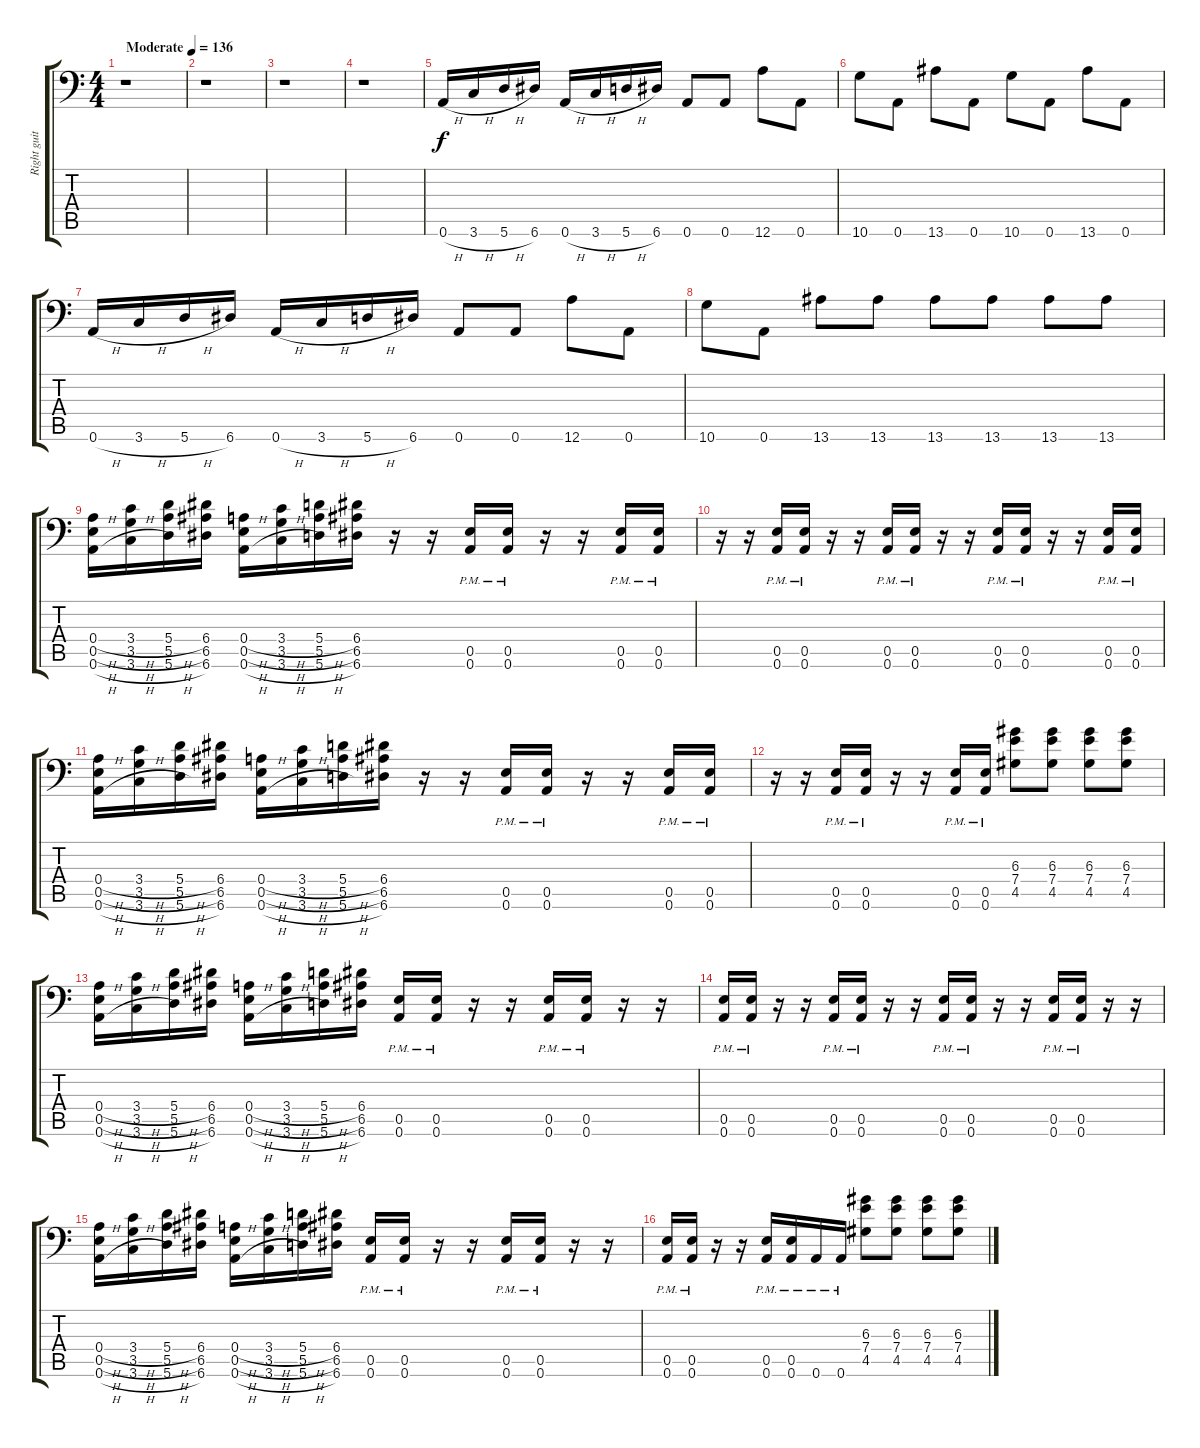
\track ("Right guitar" "Right guit") {instrument distortionguitar}
\staff {score tabs}
\tuning (B3 Gb3 D3 A2 E2 A1) {hide}
\ts (4 4)
\tempo (136 "Moderate")
\clef f4
\ks c
r.1{dy f instrument distortionguitar} |
r.1 |
r.1 |
r.1 |
0.6{h}.16 3.6{h}.16 5.6{h}.16 6.6.16 0.6{h}.16 3.6{h}.16 5.6{h}.16 6.6.16 0.6.8 0.6.8 12.6.8 0.6.8 |
10.6.8 0.6.8 13.6.8 0.6.8 10.6.8 0.6.8 13.6.8 0.6.8 |
0.6{h}.16 3.6{h}.16 5.6{h}.16 6.6.16 0.6{h}.16 3.6{h}.16 5.6{h}.16 6.6.16 0.6.8 0.6.8 12.6.8 0.6.8 |
10.6.8 0.6.8 13.6.8 13.6.8 13.6.8 13.6.8 13.6.8 13.6.8 |
(0.4{h} 0.5{h} 0.6{h}).16 (3.4{h} 3.5{h} 3.6{h}).16 (5.4{h} 5.5{h} 5.6{h}).16 (6.4 6.5 6.6).16 (0.4{h} 0.5{h} 0.6{h}).16 (3.4{h} 3.5{h} 3.6{h}).16 (5.4{h} 5.5{h} 5.6{h}).16 (6.4 6.5 6.6).16 r.16 r.16 (0.5{pm} 0.6{pm}).16 (0.5{pm} 0.6{pm}).16 r.16 r.16 (0.5{pm} 0.6{pm}).16 (0.5{pm} 0.6{pm}).16 |
r.16 r.16 (0.5{pm} 0.6{pm}).16 (0.5{pm} 0.6{pm}).16 r.16 r.16 (0.5{pm} 0.6{pm}).16 (0.5{pm} 0.6{pm}).16 r.16 r.16 (0.5{pm} 0.6{pm}).16 (0.5{pm} 0.6{pm}).16 r.16 r.16 (0.5{pm} 0.6{pm}).16 (0.5{pm} 0.6{pm}).16 |
(0.4{h} 0.5{h} 0.6{h}).16 (3.4{h} 3.5{h} 3.6{h}).16 (5.4{h} 5.5{h} 5.6{h}).16 (6.4 6.5 6.6).16 (0.4{h} 0.5{h} 0.6{h}).16 (3.4{h} 3.5{h} 3.6{h}).16 (5.4{h} 5.5{h} 5.6{h}).16 (6.4 6.5 6.6).16 r.16 r.16 (0.5{pm} 0.6{pm}).16 (0.5{pm} 0.6{pm}).16 r.16 r.16 (0.5{pm} 0.6{pm}).16 (0.5{pm} 0.6{pm}).16 |
r.16 r.16 (0.5{pm} 0.6{pm}).16 (0.5{pm} 0.6{pm}).16 r.16 r.16 (0.5{pm} 0.6{pm}).16 (0.5{pm} 0.6{pm}).16 (6.3 7.4 4.5).8 (6.3 7.4 4.5).8 (6.3 7.4 4.5).8 (6.3 7.4 4.5).8 |
(0.4{h} 0.5{h} 0.6{h}).16 (3.4{h} 3.5{h} 3.6{h}).16 (5.4{h} 5.5{h} 5.6{h}).16 (6.4 6.5 6.6).16 (0.4{h} 0.5{h} 0.6{h}).16 (3.4{h} 3.5{h} 3.6{h}).16 (5.4{h} 5.5{h} 5.6{h}).16 (6.4 6.5 6.6).16 (0.5{pm} 0.6{pm}).16 (0.5{pm} 0.6{pm}).16 r.16 r.16 (0.5{pm} 0.6{pm}).16 (0.5{pm} 0.6{pm}).16 r.16 r.16 |
(0.5{pm} 0.6{pm}).16 (0.5{pm} 0.6{pm}).16 r.16 r.16 (0.5{pm} 0.6{pm}).16 (0.5{pm} 0.6{pm}).16 r.16 r.16 (0.5{pm} 0.6{pm}).16 (0.5{pm} 0.6{pm}).16 r.16 r.16 (0.5{pm} 0.6{pm}).16 (0.5{pm} 0.6{pm}).16 r.16 r.16 |
(0.4{h} 0.5{h} 0.6{h}).16 (3.4{h} 3.5{h} 3.6{h}).16 (5.4{h} 5.5{h} 5.6{h}).16 (6.4 6.5 6.6).16 (0.4{h} 0.5{h} 0.6{h}).16 (3.4{h} 3.5{h} 3.6{h}).16 (5.4{h} 5.5{h} 5.6{h}).16 (6.4 6.5 6.6).16 (0.5{pm} 0.6{pm}).16 (0.5{pm} 0.6{pm}).16 r.16 r.16 (0.5{pm} 0.6{pm}).16 (0.5{pm} 0.6{pm}).16 r.16 r.16 |
(0.5{pm} 0.6{pm}).16 (0.5{pm} 0.6{pm}).16 r.16 r.16 (0.5{pm} 0.6{pm}).16 (0.5{pm} 0.6{pm}).16 0.6{pm}.16 0.6{pm}.16 (6.3 7.4 4.5).8 (6.3 7.4 4.5).8 (6.3 7.4 4.5).8 (6.3 7.4 4.5).8
